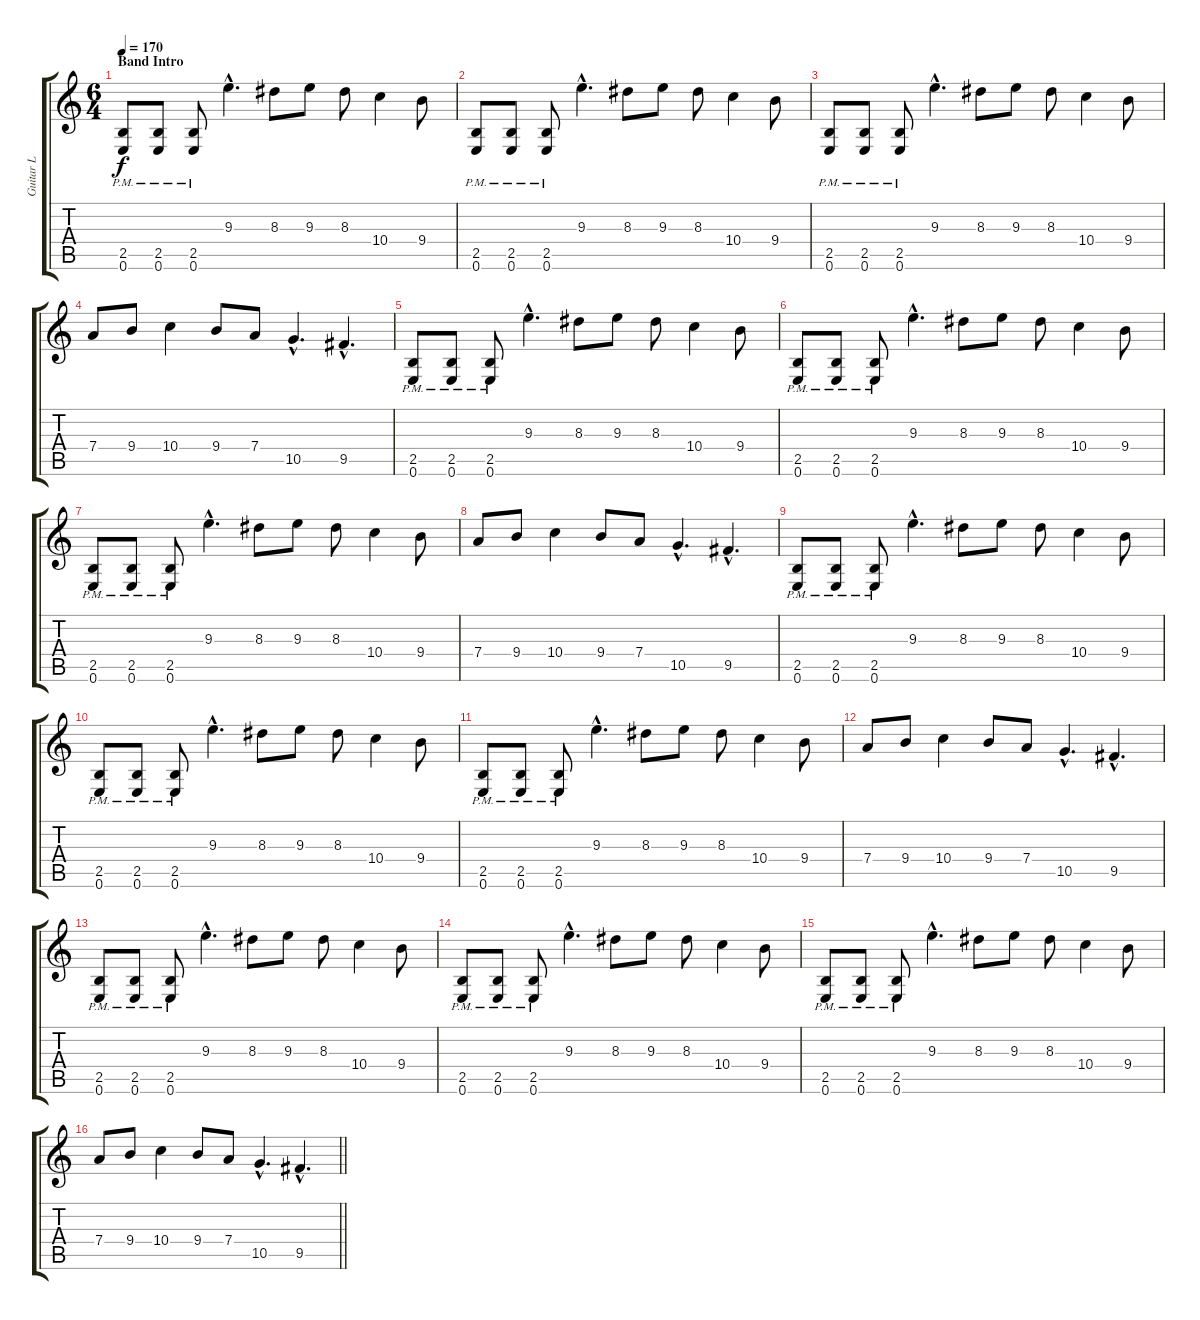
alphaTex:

\track ("Guitar L" "Guitar L") {instrument distortionguitar}
\staff {score tabs}
\tuning (E4 B3 G3 D3 A2 E2) {hide}
\ts (6 4)
\section ("" "Band Intro")
\tempo 170
\clef g2
\ks c
(2.5{pm} 0.6{pm}).8{dy f instrument distortionguitar} (2.5{pm} 0.6{pm}).8 (2.5{pm} 0.6{pm}).8 9.3{hac}.4{d} 8.3.8 9.3.8 8.3.8 10.4.4 9.4.8 |
(2.5{pm} 0.6{pm}).8 (2.5{pm} 0.6{pm}).8 (2.5{pm} 0.6{pm}).8 9.3{hac}.4{d} 8.3.8 9.3.8 8.3.8 10.4.4 9.4.8 |
(2.5{pm} 0.6{pm}).8 (2.5{pm} 0.6{pm}).8 (2.5{pm} 0.6{pm}).8 9.3{hac}.4{d} 8.3.8 9.3.8 8.3.8 10.4.4 9.4.8 |
7.4.8 9.4.8 10.4.4 9.4.8 7.4.8 10.5{hac}.4{d} 9.5{hac}.4{d} |
(2.5{pm} 0.6{pm}).8 (2.5{pm} 0.6{pm}).8 (2.5{pm} 0.6{pm}).8 9.3{hac}.4{d} 8.3.8 9.3.8 8.3.8 10.4.4 9.4.8 |
(2.5{pm} 0.6{pm}).8 (2.5{pm} 0.6{pm}).8 (2.5{pm} 0.6{pm}).8 9.3{hac}.4{d} 8.3.8 9.3.8 8.3.8 10.4.4 9.4.8 |
(2.5{pm} 0.6{pm}).8 (2.5{pm} 0.6{pm}).8 (2.5{pm} 0.6{pm}).8 9.3{hac}.4{d} 8.3.8 9.3.8 8.3.8 10.4.4 9.4.8 |
7.4.8 9.4.8 10.4.4 9.4.8 7.4.8 10.5{hac}.4{d} 9.5{hac}.4{d} |
(2.5{pm} 0.6{pm}).8 (2.5{pm} 0.6{pm}).8 (2.5{pm} 0.6{pm}).8 9.3{hac}.4{d} 8.3.8 9.3.8 8.3.8 10.4.4 9.4.8 |
(2.5{pm} 0.6{pm}).8 (2.5{pm} 0.6{pm}).8 (2.5{pm} 0.6{pm}).8 9.3{hac}.4{d} 8.3.8 9.3.8 8.3.8 10.4.4 9.4.8 |
(2.5{pm} 0.6{pm}).8 (2.5{pm} 0.6{pm}).8 (2.5{pm} 0.6{pm}).8 9.3{hac}.4{d} 8.3.8 9.3.8 8.3.8 10.4.4 9.4.8 |
7.4.8 9.4.8 10.4.4 9.4.8 7.4.8 10.5{hac}.4{d} 9.5{hac}.4{d} |
(2.5{pm} 0.6{pm}).8 (2.5{pm} 0.6{pm}).8 (2.5{pm} 0.6{pm}).8 9.3{hac}.4{d} 8.3.8 9.3.8 8.3.8 10.4.4 9.4.8 |
(2.5{pm} 0.6{pm}).8 (2.5{pm} 0.6{pm}).8 (2.5{pm} 0.6{pm}).8 9.3{hac}.4{d} 8.3.8 9.3.8 8.3.8 10.4.4 9.4.8 |
(2.5{pm} 0.6{pm}).8 (2.5{pm} 0.6{pm}).8 (2.5{pm} 0.6{pm}).8 9.3{hac}.4{d} 8.3.8 9.3.8 8.3.8 10.4.4 9.4.8 |
\barLineRight lightlight
7.4.8 9.4.8 10.4.4 9.4.8 7.4.8 10.5{hac}.4{d} 9.5{hac}.4{d}
